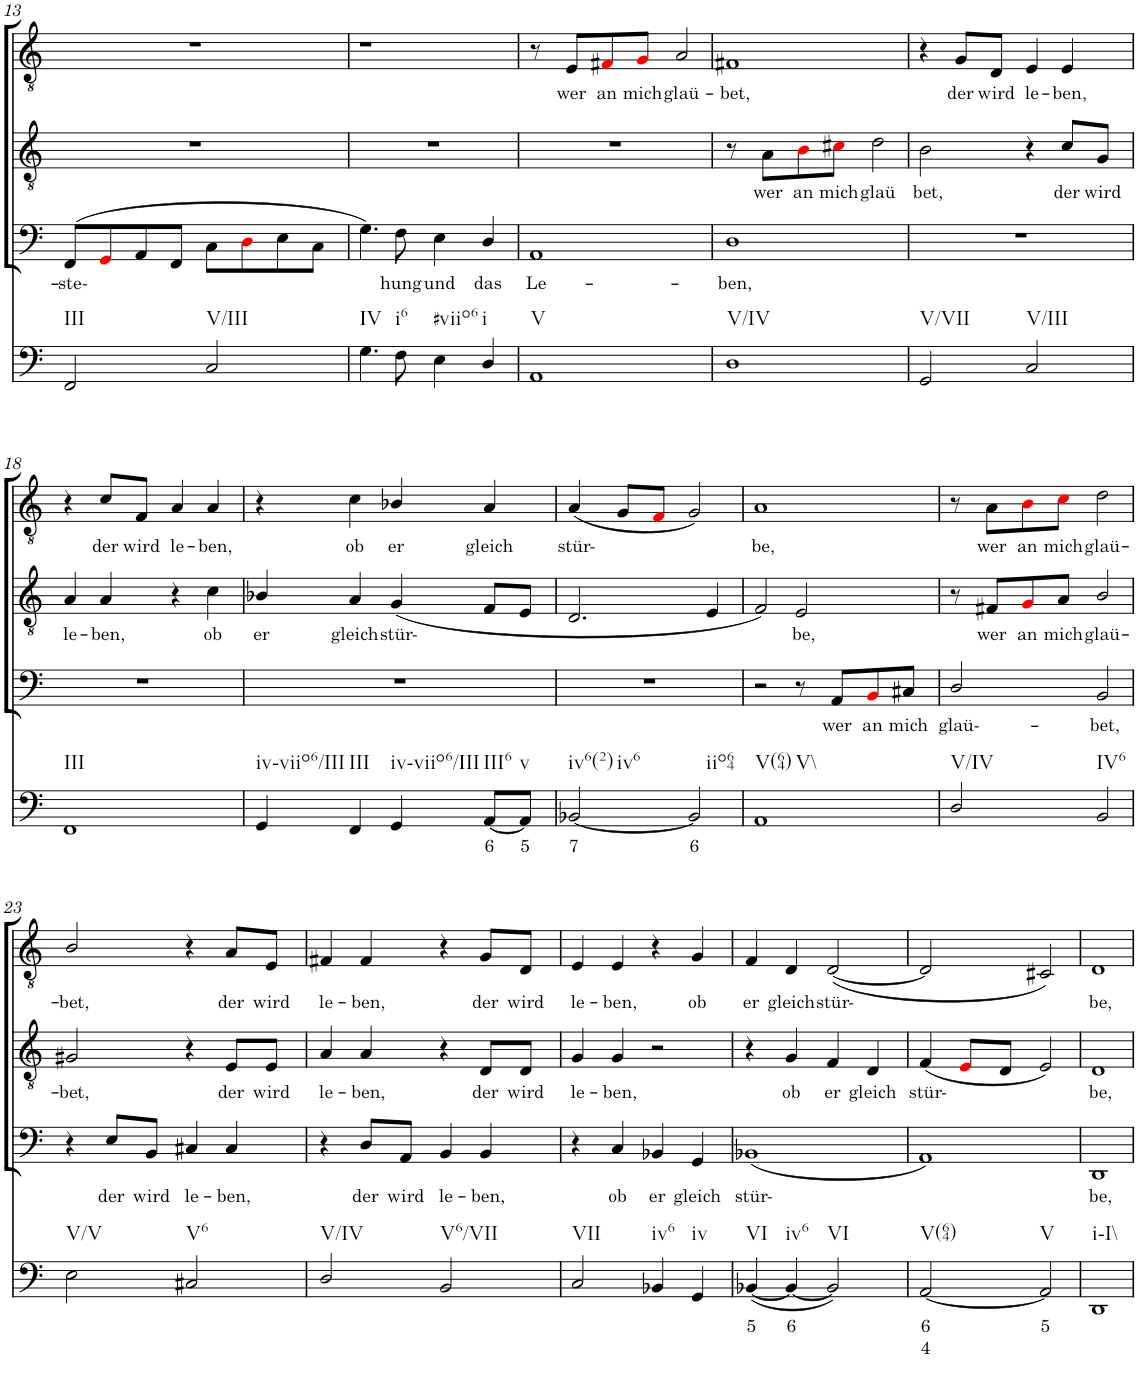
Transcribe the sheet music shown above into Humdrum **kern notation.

**kern	**text	**text	**kern	**text	**kern	**text	**kern	**text
*part4	*part4	*part4	*part3	*part3	*part2	*part2	*part1	*part1
*staff4	*staff4	*staff4	*staff3	*staff3	*staff2	*staff2	*staff1	*staff1
*I"Continuo	*	*	*I"Bass	*	*I"Tenor II	*	*I"Tenor I	*
!!LO:PB:g=z
*clefF4	*	*	*clefF4	*	*clefGv2	*	*clefGv2	*
*k[]	*	*	*k[]	*	*k[]	*	*k[]	*
*M4/4	*	*	*M4/4	*	*M4/4	*	*M4/4	*
=13	=13	=13	=13	=13	=13	=13	=13	=13
!LO:TX:b:t=III	!	!	!	!	!	!	!	!
!	!	!	!	!LO:LY:b	!	!	!	!
2FF/	.	.	(8FF/L	ste-	1r	.	1r	.
.	.	.	8GGi/	.	.	.	.	.
.	.	.	8AA/	.	.	.	.	.
.	.	.	8FF/J	.	.	.	.	.
!LO:TX:b:t=V/III	!	!	!	!	!	!	!	!
2C/	.	.	8C\L	.	.	.	.	.
.	.	.	8Di\	.	.	.	.	.
.	.	.	8E\	.	.	.	.	.
.	.	.	8C\J	.	.	.	.	.
=14	=14	=14	=14	=14	=14	=14	=14	=14
!LO:TX:b:t=IV	!	!	!	!	!	!	!	!
4.G\	.	.	4.G\)	.	1r	.	1r	.
!LO:TX:b:t=i6	!	!	!	!	!	!	!	!
!	!	!	!	!LO:LY:b	!	!	!	!
8F\	.	.	8F\	hung	.	.	.	.
!LO:TX:b:t=#viio6	!	!	!	!	!	!	!	!
!	!	!	!	!LO:LY:b	!	!	!	!
4E\	.	.	4E\	und	.	.	.	.
!LO:TX:b:t=i	!	!	!	!	!	!	!	!
!	!	!	!	!LO:LY:b	!	!	!	!
4D/	.	.	4D/	das	.	.	.	.
=15	=15	=15	=15	=15	=15	=15	=15	=15
!LO:TX:b:t=V	!	!	!	!	!	!	!	!
!	!	!	!	!LO:LY:b	!	!	!	!
1AA	.	.	1AA	Le-	1r	.	8r	.
!	!	!	!	!	!	!	!	!LO:LY:b
.	.	.	.	.	.	.	8E/L	wer
!	!	!	!	!	!	!	!	!LO:LY:b
.	.	.	.	.	.	.	8F#Xi/	an
!	!	!	!	!	!	!	!	!LO:LY:b
.	.	.	.	.	.	.	8Gi/J	mich
!	!	!	!	!	!	!	!	!LO:LY:b
.	.	.	.	.	.	.	2A/	glaü-
=16	=16	=16	=16	=16	=16	=16	=16	=16
!LO:TX:b:t=V/IV	!	!	!	!	!	!	!	!
!	!	!	!	!LO:LY:b	!	!	!	!LO:LY:b
1D	.	.	1D	ben,	8r	.	1F#X	bet,
!	!	!	!	!	!	!LO:LY:b	!	!
.	.	.	.	.	8A\L	wer	.	.
!	!	!	!	!	!	!LO:LY:b	!	!
.	.	.	.	.	8Bi\	an	.	.
!	!	!	!	!	!	!LO:LY:b	!	!
.	.	.	.	.	8c#Xi\J	mich	.	.
!	!	!	!	!	!	!LO:LY:b	!	!
.	.	.	.	.	2d\	glaü	.	.
=17	=17	=17	=17	=17	=17	=17	=17	=17
!LO:TX:b:t=V/VII	!	!	!	!	!	!	!	!
!	!	!	!	!	!	!LO:LY:b	!	!
2GG/	.	.	1r	.	2B\	bet,	4r	.
!	!	!	!	!	!	!	!	!LO:LY:b
.	.	.	.	.	.	.	8G/L	der
!	!	!	!	!	!	!	!	!LO:LY:b
.	.	.	.	.	.	.	8D/J	wird
!LO:TX:b:t=V/III	!	!	!	!	!	!	!	!
!	!	!	!	!	!	!	!	!LO:LY:b
2C/	.	.	.	.	4r	.	4E/	le-
!	!	!	!	!	!	!LO:LY:b	!	!LO:LY:b
.	.	.	.	.	8c/L	der	4E/	ben,
!	!	!	!	!	!	!LO:LY:b	!	!
.	.	.	.	.	8G/J	wird	.	.
!!LO:LB:g=z
=18	=18	=18	=18	=18	=18	=18	=18	=18
!LO:TX:b:t=III	!	!	!	!	!	!	!	!
!	!	!	!	!	!	!LO:LY:b	!	!
1FF	.	.	1r	.	4A/	le-	4r	.
!	!	!	!	!	!	!LO:LY:b	!	!LO:LY:b
.	.	.	.	.	4A/	ben,	8c/L	der
!	!	!	!	!	!	!	!	!LO:LY:b
.	.	.	.	.	.	.	8F/J	wird
!	!	!	!	!	!	!	!	!LO:LY:b
.	.	.	.	.	4r	.	4A/	le-
!	!	!	!	!	!	!LO:LY:b	!	!LO:LY:b
.	.	.	.	.	4c\	ob	4A/	ben,
=19	=19	=19	=19	=19	=19	=19	=19	=19
!LO:TX:b:t=iv-viio6/III	!	!	!	!	!	!	!	!
!	!	!	!	!	!	!LO:LY:b	!	!
4GG/	.	.	1r	.	4B-X/	er	4r	.
!LO:TX:b:t=III	!	!	!	!	!	!	!	!
!	!	!	!	!	!	!LO:LY:b	!	!LO:LY:b
4FF/	.	.	.	.	4A/	gleich	4c\	ob
!LO:TX:b:t=iv-viio6/III	!	!	!	!	!	!	!	!
!	!	!	!	!	!	!LO:LY:b	!	!LO:LY:b
4GG/	.	.	.	.	(4G/	stür-	4B-X/	er
!LO:TX:b:t=III6	!	!	!	!	!	!	!	!
!	!LO:LY:b	!	!	!	!	!	!	!LO:LY:b
[8AA/L	6	.	.	.	8F/L	.	4A/	gleich
!LO:TX:b:t=v	!	!	!	!	!	!	!	!
!	!LO:LY:b	!	!	!	!	!	!	!
8AA/J]	5	.	.	.	8E/J	.	.	.
=20	=20	=20	=20	=20	=20	=20	=20	=20
!LO:TX:b:t=iv6(2)	!	!	!	!	!	!	!	!
!LO:TX:b:t=iv6	!	!	!	!	!	!	!	!
!	!LO:LY:b	!	!	!	!	!	!	!LO:LY:b
[2BB-X/	7	.	1r	.	2.D/	.	(4A/	stür-
.	.	.	.	.	.	.	8G/L	.
.	.	.	.	.	.	.	8Fi/J	.
!LO:TX:b:t=iio64	!	!	!	!	!	!	!	!
!	!LO:LY:b	!	!	!	!	!	!	!
2BB-/]	6	.	.	.	.	.	2G/)	.
.	.	.	.	.	4E/	.	.	.
=21	=21	=21	=21	=21	=21	=21	=21	=21
!LO:TX:b:t=V(64)	!	!	!	!	!	!	!	!
!LO:TX:b:t=V\\	!	!	!	!	!	!	!	!
!	!	!	!	!	!	!	!	!LO:LY:b
1AA	.	.	2r	.	2F/)	.	1A	be,
!	!	!	!	!	!	!LO:LY:b	!	!
.	.	.	8r	.	2E/	be,	.	.
!	!	!	!	!LO:LY:b	!	!	!	!
.	.	.	8AA/L	wer	.	.	.	.
!	!	!	!	!LO:LY:b	!	!	!	!
.	.	.	8BBi/	an	.	.	.	.
!	!	!	!	!LO:LY:b	!	!	!	!
.	.	.	8C#X/J	mich	.	.	.	.
=22	=22	=22	=22	=22	=22	=22	=22	=22
!LO:TX:b:t=V/IV	!	!	!	!	!	!	!	!
!	!	!	!	!LO:LY:b	!	!	!	!
2D/	.	.	2D/	glaü--	8r	.	8r	.
!	!	!	!	!	!	!LO:LY:b	!	!LO:LY:b
.	.	.	.	.	8F#X/L	wer	8A\L	wer
!	!	!	!	!	!	!LO:LY:b	!	!LO:LY:b
.	.	.	.	.	8Gi/	an	8Bi\	an
!	!	!	!	!	!	!LO:LY:b	!	!LO:LY:b
.	.	.	.	.	8A/J	mich	8ci\J	mich
!LO:TX:b:t=IV6	!	!	!	!	!	!	!	!
!	!	!	!	!LO:LY:b	!	!LO:LY:b	!	!LO:LY:b
2BB/	.	.	2BB/	bet,	2B/	glaü-	2d\	glaü-
!!LO:LB:g=z
=23	=23	=23	=23	=23	=23	=23	=23	=23
!LO:TX:b:t=V/V	!	!	!	!	!	!	!	!
!	!	!	!	!	!	!LO:LY:b	!	!LO:LY:b
2E\	.	.	4r	.	2G#X/	bet,	2B/	bet,
!	!	!	!	!LO:LY:b	!	!	!	!
.	.	.	8E/L	der	.	.	.	.
!	!	!	!	!LO:LY:b	!	!	!	!
.	.	.	8BB/J	wird	.	.	.	.
!LO:TX:b:t=V6	!	!	!	!	!	!	!	!
!	!	!	!	!LO:LY:b	!	!	!	!
2C#X/	.	.	4C#X/	le-	4r	.	4r	.
!	!	!	!	!LO:LY:b	!	!LO:LY:b	!	!LO:LY:b
.	.	.	4C#/	ben,	8E/L	der	8A/L	der
!	!	!	!	!	!	!LO:LY:b	!	!LO:LY:b
.	.	.	.	.	8E/J	wird	8E/J	wird
=24	=24	=24	=24	=24	=24	=24	=24	=24
!LO:TX:b:t=V/IV	!	!	!	!	!	!	!	!
!	!	!	!	!	!	!LO:LY:b	!	!LO:LY:b
2D/	.	.	4r	.	4A/	le-	4F#X/	le-
!	!	!	!	!LO:LY:b	!	!LO:LY:b	!	!LO:LY:b
.	.	.	8D/L	der	4A/	ben,	4F#/	ben,
!	!	!	!	!LO:LY:b	!	!	!	!
.	.	.	8AA/J	wird	.	.	.	.
!LO:TX:b:t=V6/VII	!	!	!	!	!	!	!	!
!	!	!	!	!LO:LY:b	!	!	!	!
2BB/	.	.	4BB/	le-	4r	.	4r	.
!	!	!	!	!LO:LY:b	!	!LO:LY:b	!	!LO:LY:b
.	.	.	4BB/	ben,	8D/L	der	8G/L	der
!	!	!	!	!	!	!LO:LY:b	!	!LO:LY:b
.	.	.	.	.	8D/J	wird	8D/J	wird
=25	=25	=25	=25	=25	=25	=25	=25	=25
!LO:TX:b:t=VII	!	!	!	!	!	!	!	!
!	!	!	!	!	!	!LO:LY:b	!	!LO:LY:b
2C/	.	.	4r	.	4G/	le-	4E/	le-
!	!	!	!	!LO:LY:b	!	!LO:LY:b	!	!LO:LY:b
.	.	.	4C/	ob	4G/	ben,	4E/	ben,
!LO:TX:b:t=iv6	!	!	!	!	!	!	!	!
!	!	!	!	!LO:LY:b	!	!	!	!
4BB-X/	.	.	4BB-X/	er	2r	.	4r	.
!LO:TX:b:t=iv	!	!	!	!	!	!	!	!
!	!	!	!	!LO:LY:b	!	!	!	!LO:LY:b
4GG/	.	.	4GG/	gleich	.	.	4G/	ob
=26	=26	=26	=26	=26	=26	=26	=26	=26
!LO:TX:b:t=VI	!	!	!	!	!	!	!	!
!	!LO:LY:b	!	!	!LO:LY:b	!	!	!	!LO:LY:b
([4BB-X/	5	.	(1BB-X	stür-	4r	.	4F/	er
!LO:TX:b:t=iv6	!	!	!	!	!	!	!	!
!	!LO:LY:b	!	!	!	!	!LO:LY:b	!	!LO:LY:b
4BB-/_	6	.	.	.	4G/	ob	4D/	gleich
!LO:TX:b:t=VI	!	!	!	!	!	!	!	!
!	!	!	!	!	!	!LO:LY:b	!	!LO:LY:b
2BB-/])	.	.	.	.	4F/	er	([2D/	stür-
!	!	!	!	!	!	!LO:LY:b	!	!
.	.	.	.	.	4D/	gleich	.	.
=27	=27	=27	=27	=27	=27	=27	=27	=27
!LO:TX:b:t=V(64)	!	!	!	!	!	!	!	!
!	!LO:LY:b	!LO:LY:b	!	!	!	!LO:LY:b	!	!
[2AA/	6	4	1AA)	.	(4F/	stür-	2D/]	.
.	.	.	.	.	8Ei/L	.	.	.
.	.	.	.	.	8D/J	.	.	.
!LO:TX:b:t=V	!	!	!	!	!	!	!	!
!	!LO:LY:b	!	!	!	!	!	!	!
2AA/]	5	.	.	.	2E/)	.	2C#X/)	.
=28	=28	=28	=28	=28	=28	=28	=28	=28
!LO:TX:b:t=i\\-I\\	!	!	!	!	!	!	!	!
!	!	!	!	!LO:LY:b	!	!LO:LY:b	!	!LO:LY:b
1DD	.	.	1DD	be,	1D	be,	1D	be,
=	=	=	=	=	=	=	=	=
*-	*-	*-	*-	*-	*-	*-	*-	*-
